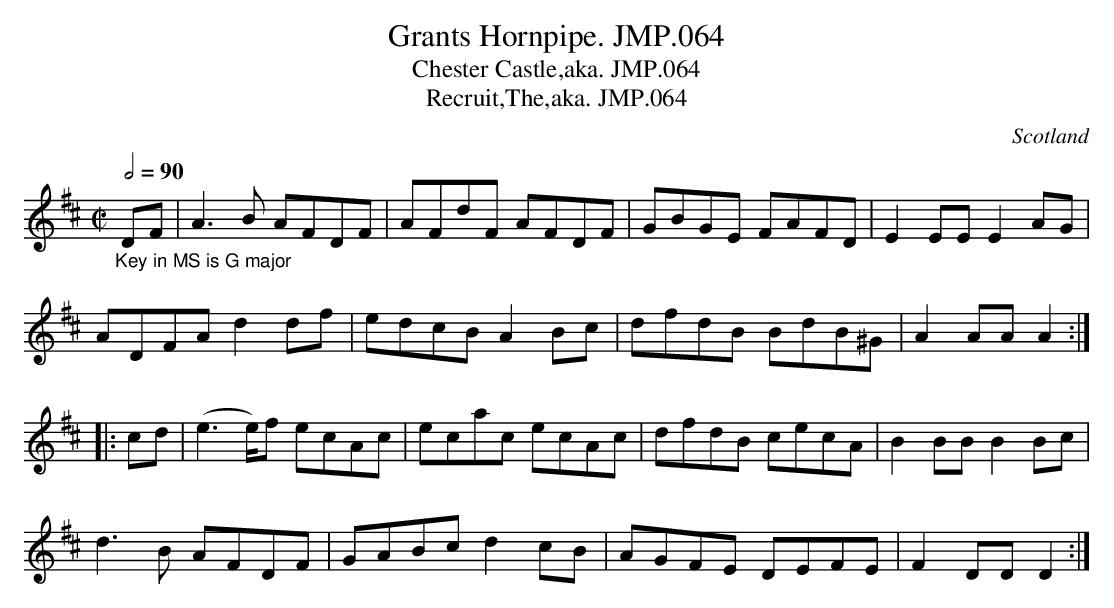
X:1
T:Grants Hornpipe. JMP.064
T:Chester Castle,aka. JMP.064
T:Recruit,The,aka. JMP.064
M:C|
L:1/8
Q:1/2=90
O:Scotland
notC:"69"
K:D major
"_Key in MS is G major"DF | A3B AFDF | AFdF AFDF |\
GBGE FAFD | E2 EE E2 AG |!
ADFA d2 df |edcB A2 Bc | dfdB BdB^G | A2 AA A2 :|!
|: cd |\
(e3 e/)f ecAc | ecac ecAc |dfdB cecA | B2 BBB2 Bc |!
d3B AFDF | GABc d2 cB | AGFE DEFE | F2 DD D2 :|
